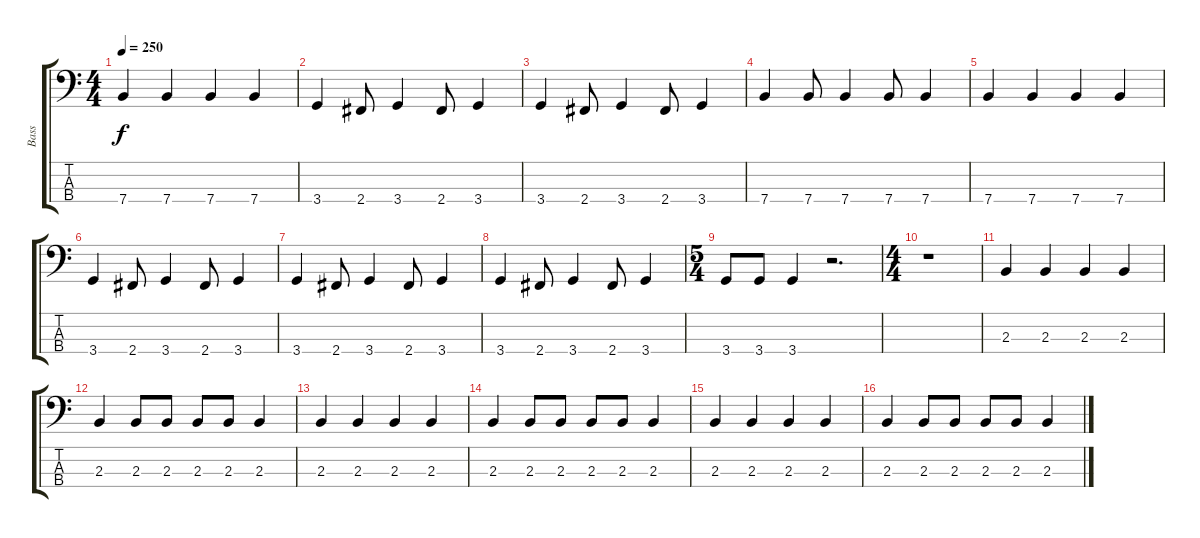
\track ("Bass" "Bass") {instrument electricbasspick}
\staff {score tabs}
\tuning (G2 D2 A1 E1) {hide}
\ts (4 4)
\tempo 250
\clef f4
\ks c
7.4.4{dy f} 7.4.4 7.4.4 7.4.4 |
3.4.4 2.4.8 3.4.4 2.4.8 3.4.4 |
3.4.4 2.4.8 3.4.4 2.4.8 3.4.4 |
7.4.4 7.4.8 7.4.4 7.4.8 7.4.4 |
7.4.4 7.4.4 7.4.4 7.4.4 |
3.4.4 2.4.8 3.4.4 2.4.8 3.4.4 |
3.4.4 2.4.8 3.4.4 2.4.8 3.4.4 |
3.4.4 2.4.8 3.4.4 2.4.8 3.4.4 |
\ts (5 4)
3.4.8 3.4.8 3.4.4 r.2{d} |
\ts (4 4)
r.1 |
2.3.4 2.3.4 2.3.4 2.3.4 |
2.3.4 2.3.8 2.3.8 2.3.8 2.3.8 2.3.4 |
2.3.4 2.3.4 2.3.4 2.3.4 |
2.3.4 2.3.8 2.3.8 2.3.8 2.3.8 2.3.4 |
2.3.4 2.3.4 2.3.4 2.3.4 |
2.3.4 2.3.8 2.3.8 2.3.8 2.3.8 2.3.4
